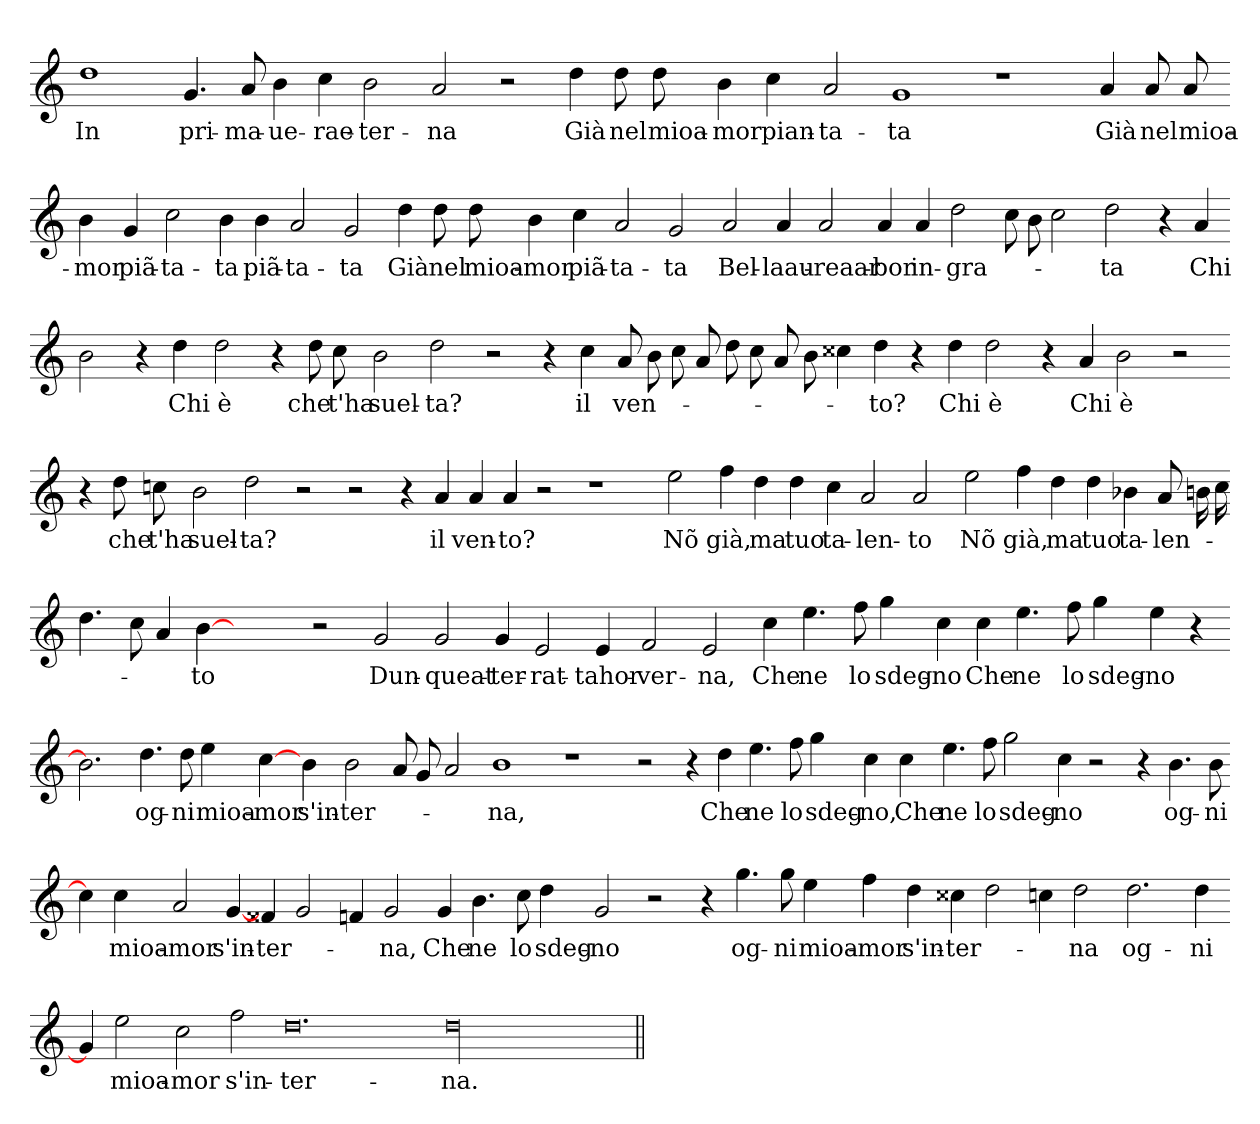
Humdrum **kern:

**kern	**text
*part1	*part1
*staff1	*staff1
*clefG2	*
*k[]	*
=	=
1dd	In
4.g	pri-
8a	ma-
4b	ue-
4cc	rae-
2b	ter-
2a	na
2r	.
4dd	Già
8dd	nel
8dd	mioa-
4b	mor
4cc	pian-
2a	ta-
1g	ta
1r	.
4a	Già
8a	nel
8a	mioa-
=-	=-
4b	mor
4g	piã-
2cc	ta-
4b	ta
4b	piã-
2a	ta-
2g	ta
4dd	Già
8dd	nel
8dd	mioa-
4b	mor
4cc	piã-
2a	ta-
2g	ta
2a	Bel-
4a	laau-
2a	reaar-
4a	bor
4a	in-
2dd	gra-
8cc	.
8b\	.
2cc	.
2dd	ta
4r	.
4a	Chi
=-	=-
2b	.
4r	.
4dd	Chi
2dd	è
4r	.
8dd	che
8cc	t'ha
2b	suel-
2dd	ta?
2r	.
4r	.
4cc	il
8a	ven-
8b	.
8cc	.
8a	.
8dd	.
8cc	.
8a	.
8b	.
4cc##X	.
4dd	to?
4r	.
4dd	Chi
2dd	è
4r	.
4a	Chi
2b	è
2r	.
=-	=-
4r	.
8dd	che
8cc	t'ha
2b	suel-
2dd	ta?
2r	.
2r	.
4r	.
4a	il
4a	ven-
4a	to?
2r	.
1r	.
2ee	Nõ
4ff	già,
4dd	ma
4dd	tuo
4cc	ta-
2a	len-
2a	to
2ee	Nõ
4ff	già,
4dd	ma
4dd	tuo
4b-X	ta-
8a	len-
16b\	.
16cc	.
=-	=-
4.dd	.
8cc	.
4a	.
[4b	to
2.ryy	.
2r	.
2g	Dun-
2g	queat-
4g	ter-
2e	rat-
4e	tahor-
2f	ver-
2e	na,
4cc	Che
4.ee	ne
8ff	lo
4gg	sdeg-
4cc	no
4cc	Che
4.ee	ne
8ff	lo
4gg	sdeg-
4ee	no
4r	.
=-	=-
2.b]	.
4.dd	og-
8dd	ni
4ee	mioa-
[4cc	mor
4b	s'in-
2b	ter-
8a	.
8g	.
2a	.
1b	na,
1r	.
2r	.
4r	.
4dd	Che
4.ee	ne
8ff	lo
4gg	sdeg-
4cc	no,
4cc	Che
4.ee	ne
8ff	lo
2gg	sdeg-
4cc	no
2r	.
4r	.
4.b	og-
8b	ni
=-	=-
4cc]	.
4cc	mioa-
2a	mor
[4g	s'in-
4f##X	ter-
2g	.
4f	.
2g	na,
4g	Che
4.b	ne
8cc	lo
4dd	sdeg-
2g	no
2r	.
4r	.
4.gg	og-
8gg	ni
4ee	mioa-
4ff	mor
4dd	s'in-
4cc##X	ter-
2dd	.
4cc	.
2dd	na
2.dd	og-
4dd	ni
=-	=-
4g]	.
2ee	mioa-
2cc	mor
2ff	s'in-
0.dd	ter-
00dd	na.
=||	=||
*-	*-
